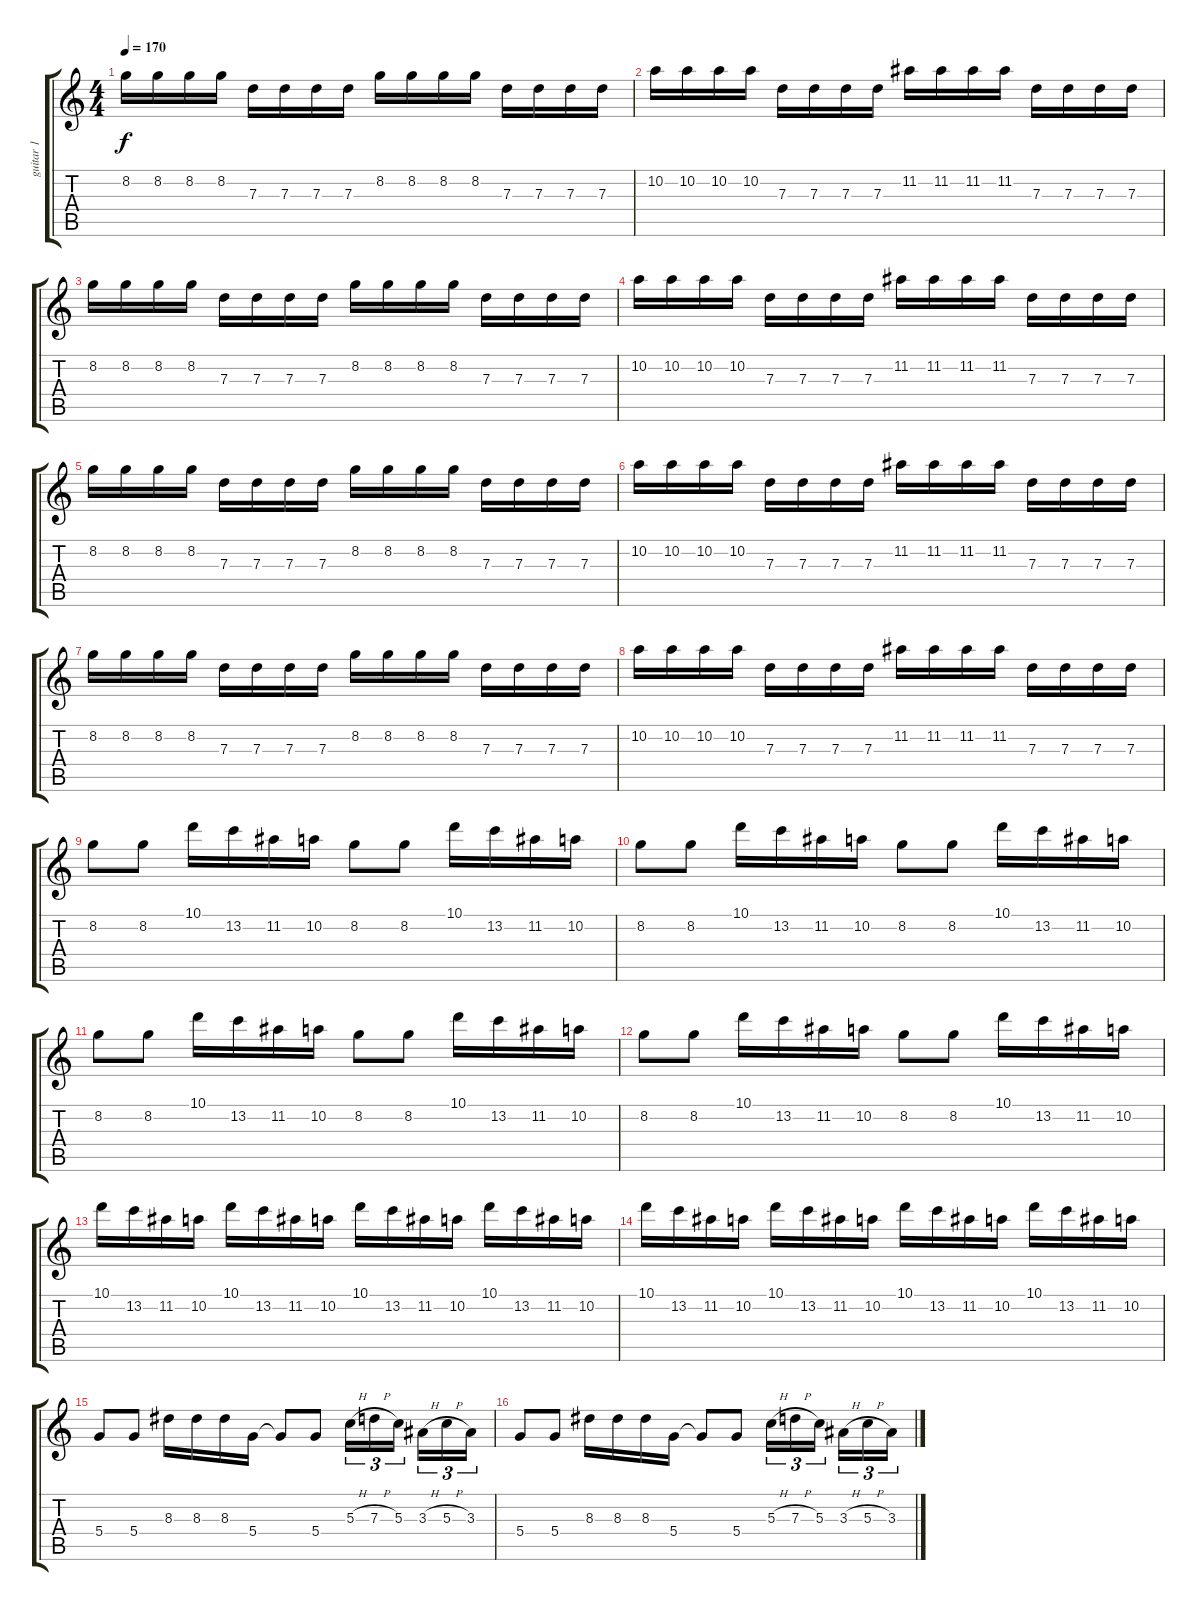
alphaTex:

\track ("guitar 1" "guitar 1") {instrument overdrivenguitar}
\staff {score tabs}
\tuning (E4 B3 G3 D3 A2 D2) {hide}
\ts (4 4)
\tempo 170
\tempo 96
\tempo 170
\clef g2
\ks c
8.2.16{dy f volume 13 instrument overdrivenguitar} 8.2.16 8.2.16 8.2.16 7.3.16 7.3.16 7.3.16 7.3.16 8.2.16 8.2.16 8.2.16 8.2.16 7.3.16 7.3.16 7.3.16 7.3.16 |
10.2.16 10.2.16 10.2.16 10.2.16 7.3.16 7.3.16 7.3.16 7.3.16 11.2.16 11.2.16 11.2.16 11.2.16 7.3.16 7.3.16 7.3.16 7.3.16 |
8.2.16 8.2.16 8.2.16 8.2.16 7.3.16 7.3.16 7.3.16 7.3.16 8.2.16 8.2.16 8.2.16 8.2.16 7.3.16 7.3.16 7.3.16 7.3.16 |
10.2.16 10.2.16 10.2.16 10.2.16 7.3.16 7.3.16 7.3.16 7.3.16 11.2.16 11.2.16 11.2.16 11.2.16 7.3.16 7.3.16 7.3.16 7.3.16 |
8.2.16 8.2.16 8.2.16 8.2.16 7.3.16 7.3.16 7.3.16 7.3.16 8.2.16 8.2.16 8.2.16 8.2.16 7.3.16 7.3.16 7.3.16 7.3.16 |
10.2.16 10.2.16 10.2.16 10.2.16 7.3.16 7.3.16 7.3.16 7.3.16 11.2.16 11.2.16 11.2.16 11.2.16 7.3.16 7.3.16 7.3.16 7.3.16 |
8.2.16 8.2.16 8.2.16 8.2.16 7.3.16 7.3.16 7.3.16 7.3.16 8.2.16 8.2.16 8.2.16 8.2.16 7.3.16 7.3.16 7.3.16 7.3.16 |
10.2.16 10.2.16 10.2.16 10.2.16 7.3.16 7.3.16 7.3.16 7.3.16 11.2.16 11.2.16 11.2.16 11.2.16 7.3.16 7.3.16 7.3.16 7.3.16 |
8.2.8 8.2.8 10.1.16 13.2.16 11.2.16 10.2.16 8.2.8 8.2.8 10.1.16 13.2.16 11.2.16 10.2.16 |
8.2.8 8.2.8 10.1.16 13.2.16 11.2.16 10.2.16 8.2.8 8.2.8 10.1.16 13.2.16 11.2.16 10.2.16 |
8.2.8 8.2.8 10.1.16 13.2.16 11.2.16 10.2.16 8.2.8 8.2.8 10.1.16 13.2.16 11.2.16 10.2.16 |
8.2.8 8.2.8 10.1.16 13.2.16 11.2.16 10.2.16 8.2.8 8.2.8 10.1.16 13.2.16 11.2.16 10.2.16 |
10.1.16 13.2.16 11.2.16 10.2.16 10.1.16 13.2.16 11.2.16 10.2.16 10.1.16 13.2.16 11.2.16 10.2.16 10.1.16 13.2.16 11.2.16 10.2.16 |
10.1.16 13.2.16 11.2.16 10.2.16 10.1.16 13.2.16 11.2.16 10.2.16 10.1.16 13.2.16 11.2.16 10.2.16 10.1.16 13.2.16 11.2.16 10.2.16 |
5.4.8{volume 9} 5.4.8 8.3.16 8.3.16 8.3.16 5.4.16 5.4{t}.8 5.4.8 5.3{h}.16{tu (3 2)} 7.3{h}.16{tu (3 2)} 5.3.16{tu (3 2)} 3.3{h}.16{tu (3 2)} 5.3{h}.16{tu (3 2)} 3.3.16{tu (3 2)} |
5.4.8 5.4.8 8.3.16 8.3.16 8.3.16 5.4.16 5.4{t}.8 5.4.8 5.3{h}.16{tu (3 2)} 7.3{h}.16{tu (3 2)} 5.3.16{tu (3 2)} 3.3{h}.16{tu (3 2)} 5.3{h}.16{tu (3 2)} 3.3.16{tu (3 2)}
